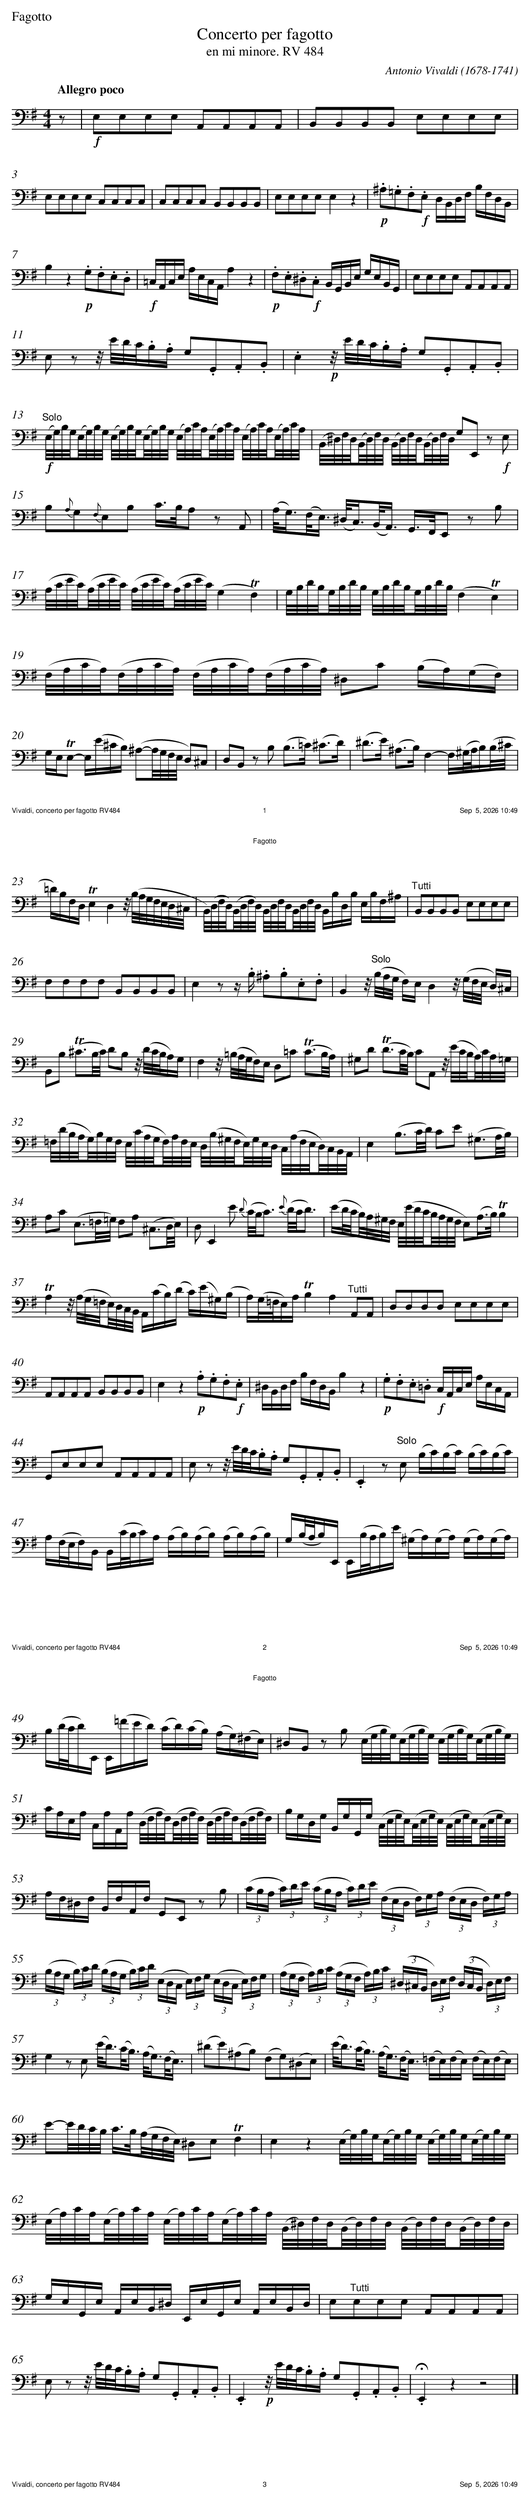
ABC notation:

X:1
%%text Fagotto
T:Concerto per fagotto
T:en mi minore. RV 484
C:Antonio Vivaldi (1678-1741)
M:4/4
L:1/16
Q:1/4=65
Q:"Allegro poco"
V:1 clef=bass
K:Em
[V:1] z2 |!f! E,2E,2E,2E,2 A,,2A,,2A,,2A,,2 | B,,2B,,2B,,2B,,2 E,2E,2E,2E,2 |
[V:1][K:Em] E,2E,2E,2E,2 C,2C,2C,2C,2 | C,2C,2C,2C,2 B,,2B,,2B,,2B,,2 | E,2E,2E,2E,2 E,4 z4 |!p! .^A,2.=G,2.F,2!f!.E,2 D,B,,D,F, B,F,D,B,, |
[V:1][K:Em] B,4 z4!p! .G,2.F,2.E,2.D,2 |!f! =C,A,,C,E, A,E,C,A,, A,4 z4 |!p! .F,2.E,2.^D,2!f!.C,2 B,,G,,B,,E, G,E,B,,G,, | E,2E,2E,2E,2 A,,2A,,2A,,2A,,2 |
[V:1][K:Em] E,2 z2 z/ E/D/C/.B,.A, G,2.G,,2.A,,2.B,,2 | .E,4!p! z/ E/D/C/.B,.A, G,2.G,,2.A,,2.B,,2 |
[V:1][K:Em]"^Solo"!f! (E,/G,/)B,/G,/!beambr1!(E,/G,/)B,/G,/ (E,/G,/)B,/G,/!beambr1!(E,/G,/)B,/G,/ (E,/A,/)C/A,/!beambr1!(E,/A,/)C/A,/ (E,/A,/)C/A,/!beambr1!(E,/A,/)C/A,/ | (B,,/^D,/)F,/D,/!beambr1!(B,,/D,/)F,/D,/ (B,,/D,/)F,/D,/!beambr1!(B,,/D,/)F,/D,/ G,2E,,2 z2 !f!E,2 |
[V:1][K:Em] B,2{A,}G,2{F,}E,2B,2 C>B,A,2 z2 A,,2 | (A,<G,)!beambr1!(F,<E,) (^D,<C,)!beambr1!(B,,<A,,) G,,>F,,E,,2 z2 B,2 |
[V:1][K:Em] (A,/C/E/C/)!beambr1!(A,/C/E/C/) (A,/C/E/C/)!beambr1!(A,/C/E/C/) (G,4 !trill!F,4) | G,/B,/D/B,/!beambr1!G,/B,/D/B,/ G,/B,/D/B,/!beambr1!G,/B,/D/B,/ (F,4 !trill!E,4) |
[V:1][K:Em] (F,/A,/C/A,/)!beambr1!(F,/A,/C/A,/) (F,/A,/C/A,/)!beambr1!(F,/A,/C/A,/) ^D,2C2 (B,A,)(G,F,) |
[V:1][K:Em] G,E,!trill!E,2- E,(E^CB,) (^A,2-A,/G,/F,/E,/ D,2)^C,2 | D,2B,,2 z2 B,2 (B,2>=C2) (^C2>D2) | (^D2>E2) (^A,2>B,2) F,4- F,(^G,/A,/B,)(B,/^C/ |
[V:1][K:Em] =D)B,F,D, !trill!E,4 D,4 z/ (B,/A,/G,/F,/E,/D,/^C,/ | B,,/)(D,/F,/D,/)!beambr1!(B,,/D,/F,/D,/) B,,/D,/F,/D,/!beambr1!B,,/D,/F,/D,/ B,,B,D,B, E,B,F,^A, | "^Tutti"B,,2B,,2B,,2B,,2 E,2E,2E,2E,2 |
[V:1][K:Em] F,2F,2F,2F,2 B,,2B,,2B,,2B,,2 | E,4 z2 z .B, .^A,2.B,2.E,2.F,2 | B,,4 z/ "^Solo"(B,/A,/G,/ F,)E, D,4 z/ (G,/F,/E,/ D,)^C, |
[V:1][K:Em] B,,2B,2 (!trill!^C3B,/C/) D2B,2 z/ (D/C/B,/A,)G, | F,4 z/ (=B,/A,/G,/F,)E, D,2=C2 (!trill!C3B,/A,/) | ^G,2D2 (!trill!D3C/B,/) C2A,,2 z/ (E/C/B,/!beambr1!A,/)C/A,/=G,/ |
[V:1][K:Em] =F,/(D/B,/A,/!beambr1!G,/)B,/G,/F,/ E,/(C/A,/G,/!beambr1!F,/)A,/F,/E,/ D,/(B,/^G,/F,/!beambr1!E,/)G,/E,/D,/ C,/(A,/F,/E,/!beambr1!D,/)C,/B,,/A,,/ | E,4 (B,3C/D/) C2E2 (^G,3A,/B,/) |
[V:1][K:Em] A,2C2 (E,3=F,/=G,/) F,2A,2 (^C,3D,/E,/) | D,2 E,,4 E2 {D}(C/B,/C3) {E}(D/C/D3) | (ED/C/!beambr1!B,/)A,/^G,/F,/ E,/(E/D/C/!beambr1!B,/A,/G,/F,/ E,2)(A,>B,) !trill!B,4 |
[V:1][K:Em] !trill!A,4 z/ (A,/G,/=F,/!beambr1!E,/)D,/C,/B,,/ A,,(CB,)(D C)(E^G,)(B, | A,)(G,/=F,/E,)A, !trill!B,4 A,4 "^Tutti"A,,2A,,2 | D,2D,2D,2D,2 E,2E,2E,2E,2 |
[V:1][K:Em] A,,2A,,2A,,2A,,2 B,,2B,,2B,,2B,,2 | E,4 z4!p! .A,2.G,2.F,2!f!.E,2 | ^D,B,,D,F, B,F,D,B,, B,4 z4 |!p! .G,2.F,2.E,2.=D,2!f! C,A,,C,E, A,E,C,A,, |
[V:1][K:Em] G,,2E,2E,2E,2 A,,2A,,2A,,2A,,2 | E,2 z2 z/ E/D/C/.B,.A, G,2.G,,2.A,,2.B,,2 | .E,,4 z2 "^Solo"E,2 (B,C)(B,C) (B,C)(B,C) |
[V:1][K:Em] A,(F,/E,/F,)B,, B,,(C/B,/C)A, (A,B,)(A,B,) (A,B,)(A,B,) | G,(B,/A,/B,)E,, E,,(B,/A,/B,)E (^G,A,)(G,A,) (G,A,)(G,A,) |
[V:1][K:Em] B,(D/C/D)E,, E,,(=FED) (CD)(CB,) (A,G,)(^F,E,) | ^D,2B,,2 z2 B,2 (E,/G,/B,/G,/)!beambr1!(E,/G,/B,/G,/) (E,/G,/B,/G,/)!beambr1!(E,/G,/B,/G,/) |
[V:1][K:Em] CA,E,A, C,A,A,,A, (D,/F,/A,/F,/)!beambr1!(D,/F,/A,/F,/) (D,/F,/A,/F,/)!beambr1!(D,/F,/A,/F,/) | B,G,D,G, B,,G,G,,G, (C,/E,/G,/E,/)!beambr1!(C,/E,/G,/E,/) (C,/E,/G,/E,/)!beambr1!(C,/E,/G,/E,/) |
[V:1][K:Em] A,F,^D,F, B,,F,A,,F, G,,2E,,2 z2 B,2 | (3(CB,A, (3C)DE (3(CB,A, (3C)DE (3(F,E,D, (3F,)G,A, (3(F,E,D, (3F,)G,A, |
[V:1][K:Em] (3(B,A,G, (3B,)CD (3(B,A,G, (3B,)CD (3(E,D,C, (3E,)F,G, (3(E,D,C, (3E,)F,G, | (3(A,G,F, (3A,)B,C (3(A,G,F, (3A,)B,C (3(^D,^C,B,, (3D,)E,F, (3(D,C,B,, (3D,)E,F, |
[V:1][K:Em] G,4 z2 E,2 (E<D)!beambr1!(C<B,) (A,<G,)!beambr1!(F,<E,) | (^D2E2)(^A,2B,2) (F,2G,2)(^D,2E,2) | (E<D)!beambr1!(C<B,) (A,<G,)!beambr1!(F,<E,) (=F,E,)(F,E,) (F,E,)(F,E,) |
[V:1][K:Em] E2-E/D/C/B,/ C>B,!beambr1!(A,/G,/F,/E,/) ^D,2E,2 !trill!F,4 | E,4 z4 (E,/G,/)B,/G,/!beambr1!(E,/G,/)B,/G,/ (E,/G,/)B,/G,/!beambr1!(E,/G,/)B,/G,/ |
[V:1][K:Em] (E,/A,/)C/A,/!beambr1!(E,/A,/)C/A,/ (E,/A,/)C/A,/!beambr1!(E,/A,/)C/A,/ (B,,/^D,/)F,/D,/!beambr1!(B,,/D,/)F,/D,/ (B,,/D,/)F,/D,/!beambr1!(B,,/D,/)F,/D,/ |
[V:1][K:Em] G,E,G,,E, A,,E,B,,^D, E,,E,G,,E, A,,E,B,,D, | E,2"^Tutti"E,2E,2E,2 A,,2A,,2A,,2A,,2 |
[V:1][K:Em] E,2 z2 z/ E/D/C/.B,.A, G,2.G,,2.A,,2.B,,2 | .E,,4!p! z/ E/D/C/.B,.A, G,2.G,,2.A,,2.B,,2 | !fermata!.E,,4 z4 z8 |]
